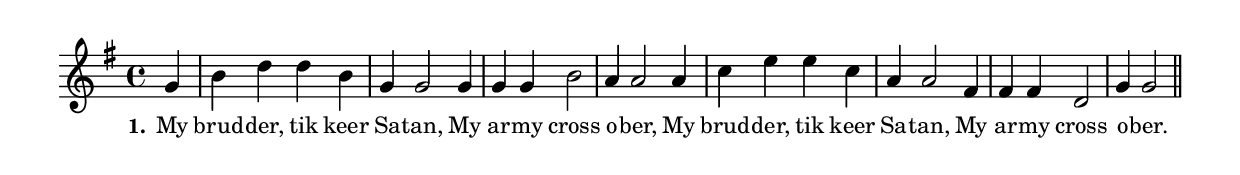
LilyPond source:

% 049.ly - Score sheet for "My army cross over."
% Copyright (C) 2007  Marcus Brinkmann <marcus@gnu.org>
%
% This score sheet is free software; you can redistribute it and/or
% modify it under the terms of the Creative Commons Legal Code
% Attribution-ShareALike as published by Creative Commons; either
% version 2.0 of the License, or (at your option) any later version.
%
% This score sheet is distributed in the hope that it will be useful,
% but WITHOUT ANY WARRANTY; without even the implied warranty of
% MERCHANTABILITY or FITNESS FOR A PARTICULAR PURPOSE.  See the
% Creative Commons Legal Code Attribution-ShareALike for more details.
%
% You should have received a copy of the Creative Commons Legal Code
% Attribution-ShareALike along with this score sheet; if not, write to
% Creative Commons, 543 Howard Street, 5th Floor,
% San Francisco, CA 94105-3013  United States

\version "2.21.0"

%\header
%{
%  title = "My Army Cross Over."
%  composer = "trad."
%}

melody =
<<
     \context Voice
    {
	\set Staff.midiInstrument = "acoustic grand"
	\override Staff.VerticalAxisGroup.minimum-Y-extent = #'(0 . 0)

	\autoBeamOff

	\time 4/4
	\clef violin
	\key g \major

	\partial 4 g'4 | b'4 d'' d'' b' | g'4 g'2 g'4 |
	g'4 g' b'2 | a'4 a'2 a'4 |
	c''4 e'' e'' c'' | a'4 a'2 fis'4 |
	fis'4 fis' d'2 | g'4 g'2 \bar "||"
    }

    \new Lyrics
    \lyricsto "" {
        \override LyricText.font-size = #0
        \override StanzaNumber.font-size = #-1

	\set stanza = "1."
	My brud -- der, tik keer Sa -- tan, My ar -- my cross o -- ber,
	My brud -- der, tik keer Sa -- tan, My ar -- my cross o -- ber.
    }
>>


\score
{
  \new Staff { \melody }

  \layout { indent = 0.0 }
}


\score
{
  \new Staff { \unfoldRepeats \melody }


  \midi {
    \tempo 4 = 80
    }


}
